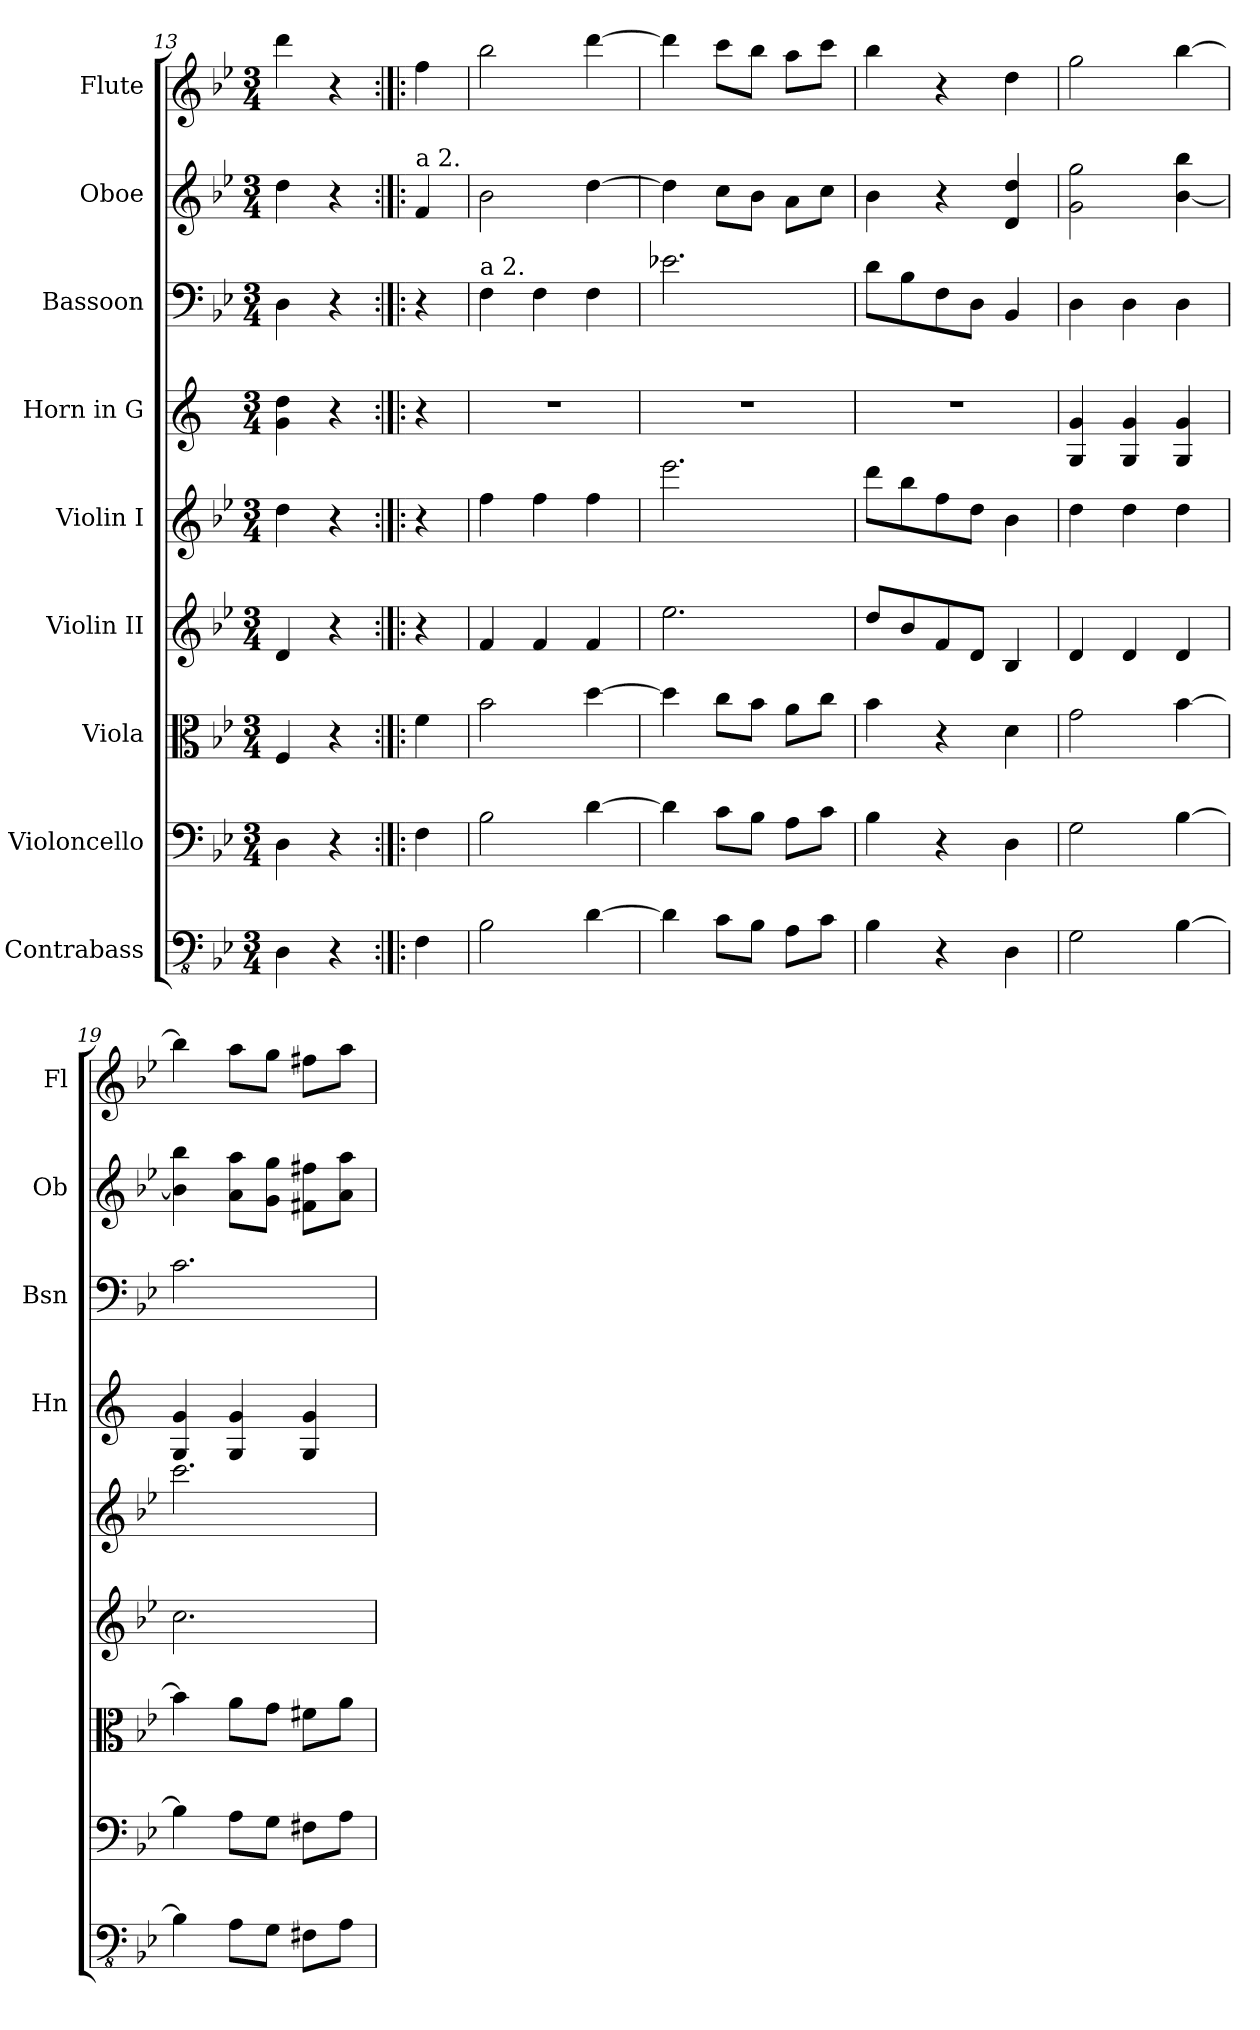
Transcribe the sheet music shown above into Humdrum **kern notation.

**kern	**kern	**kern	**kern	**kern	**kern	**kern	**kern	**kern
*part9	*part8	*part7	*part6	*part5	*part4	*part3	*part2	*part1
*staff9	*staff8	*staff7	*staff6	*staff5	*staff4	*staff3	*staff2	*staff1
*I"Contrabass	*I"Violoncello	*I"Viola	*I"Violin II	*I"Violin I	*I"Horn in G	*I"Bassoon	*I"Oboe	*I"Flute
*	*	*	*	*	*I'Hn	*I'Bsn	*I'Ob	*I'Fl
*clefFv4	*clefF4	*clefC3	*clefG2	*clefG2	*clefG2	*clefF4	*clefG2	*clefG2
*	*	*	*	*	*ITrd3c5	*	*	*
*k[b-e-]	*k[b-e-]	*k[b-e-]	*k[b-e-]	*k[b-e-]	*k[f#]	*k[b-e-]	*k[b-e-]	*k[b-e-]
*M3/4	*M3/4	*M3/4	*M3/4	*M3/4	*M3/4	*M3/4	*M3/4	*M3/4
=13X1	=13X1	=13X1	=13X1	=13X1	=13X1	=13X1	=13X1	=13X1
4DD\	4D\	4F/	4d/	4dd\	4d\ 4a\	4D\	4dd\	4ddd\
4r	4r	4r	4r	4r	4r	4r	4r	4r
!!LO:PB:g=z
=14:|!|:	=14:|!|:	=14:|!|:	=14:|!|:	=14:|!|:	=14:|!|:	=14:|!|:	=14:|!|:	=14:|!|:
!	!	!	!	!	!	!	!LO:TX:a:t=a 2.	!
4FF\	4F\	4f\	4r	4r	4r	4r	4f/	4ff\
=15	=15	=15	=15	=15	=15	=15	=15	=15
!	!	!	!	!	!	!LO:TX:a:t=a 2.	!	!
2BB-\	2B-\	2b-\	4f/	4ff\	2.r	4F\	2b-\	2bb-\
.	.	.	4f/	4ff\	.	4F\	.	.
[4D\	[4d\	[4dd\	4f/	4ff\	.	4F\	[4dd\	[4ddd\
=16	=16	=16	=16	=16	=16	=16	=16	=16
4D\]	4d\]	4dd\]	2.ee-\	2.eee-\	2.r	2.e-X\	4dd\]	4ddd\]
8C\L	8c\L	8cc\L	.	.	.	.	8cc\L	8ccc\L
8BB-\J	8B-\J	8b-\J	.	.	.	.	8b-\J	8bb-\J
8AA\L	8A\L	8a\L	.	.	.	.	8a\L	8aa\L
8C\J	8c\J	8cc\J	.	.	.	.	8cc\J	8ccc\J
=17	=17	=17	=17	=17	=17	=17	=17	=17
4BB-\	4B-\	4b-\	8dd/L	8ddd\L	2.r	8d\L	4b-\	4bb-\
.	.	.	8b-/	8bb-\	.	8B-\	.	.
4r	4r	4r	8f/	8ff\	.	8F\	4r	4r
.	.	.	8d/J	8dd\J	.	8D\J	.	.
4DD\	4D\	4d\	4B-/	4b-\	.	4BB-/	4d/ 4dd/	4dd\
=18	=18	=18	=18	=18	=18	=18	=18	=18
2GG\	2G\	2g\	4d/	4dd\	4D/ 4d/	4D\	2g\ 2gg\	2gg\
.	.	.	4d/	4dd\	4D/ 4d/	4D\	.	.
[4BB-\	[4B-\	[4b-\	4d/	4dd\	4D/ 4d/	4D\	[4b-\ 4bb-\	[4bb-\
=19	=19	=19	=19	=19	=19	=19	=19	=19
4BB-\]	4B-\]	4b-\]	2.cc\	2.ccc\	4D/ 4d/	2.c\	4b-\] 4bb-\	4bb-\]
8AA\L	8A\L	8a\L	.	.	4D/ 4d/	.	8a\ 8aa\L	8aa\L
8GG\J	8G\J	8g\J	.	.	.	.	8g\ 8gg\J	8gg\J
8FF#X\L	8F#X\L	8f#X\L	.	.	4D/ 4d/	.	8f#X\ 8ff#X\L	8ff#X\L
8AA\J	8A\J	8a\J	.	.	.	.	8a\ 8aa\J	8aa\J
=	=	=	=	=	=	=	=	=
*-	*-	*-	*-	*-	*-	*-	*-	*-
